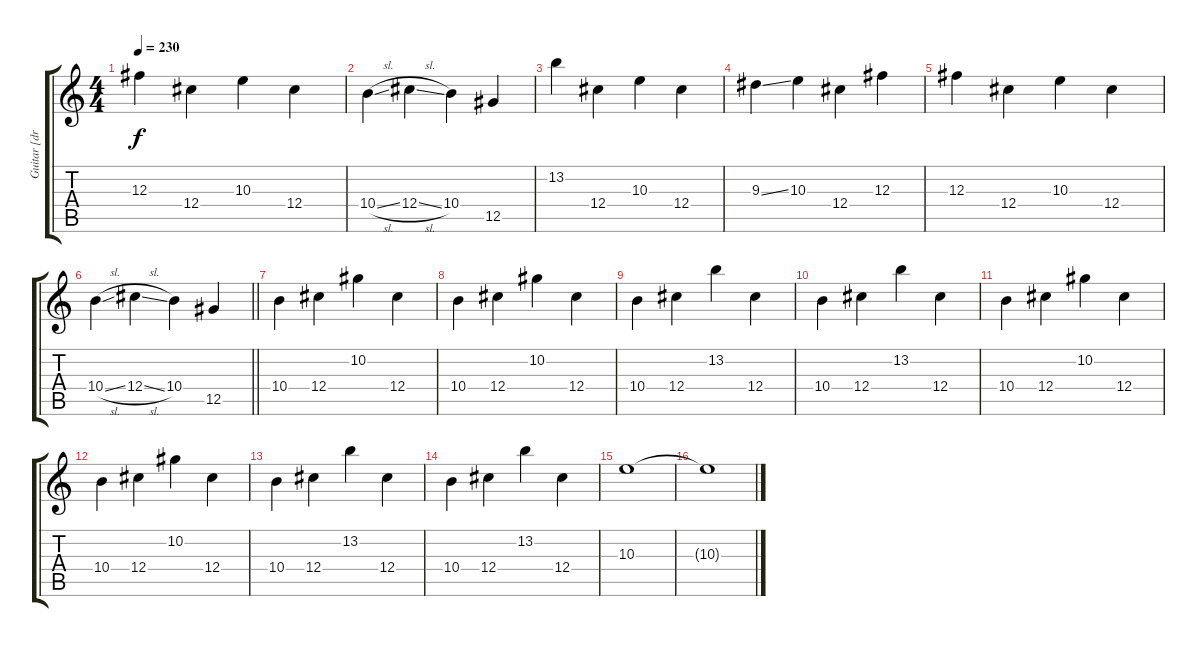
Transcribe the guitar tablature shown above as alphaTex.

\track ("Guitar [drop C#]" "Guitar [dr") {instrument distortionguitar}
\staff {score tabs}
\tuning (Eb4 Bb3 Gb3 Db3 Ab2 Db2) {hide}
\ts (4 4)
\tempo 230
\clef g2
\ks c
12.3.4{dy f} 12.4.4 10.3.4 12.4.4 |
10.4{sl}.4 12.4{sl}.4 10.4.4 12.5.4 |
13.2.4 12.4.4 10.3.4 12.4.4 |
9.3{ss}.4 10.3.4 12.4.4 12.3.4 |
12.3.4 12.4.4 10.3.4 12.4.4 |
\barLineRight lightlight
10.4{sl}.4 12.4{sl}.4 10.4.4 12.5.4 |
\section ("" "")
10.4.4 12.4.4 10.2.4 12.4.4 |
10.4.4 12.4.4 10.2.4 12.4.4 |
10.4.4 12.4.4 13.2.4 12.4.4 |
10.4.4 12.4.4 13.2.4 12.4.4 |
10.4.4 12.4.4 10.2.4 12.4.4 |
10.4.4 12.4.4 10.2.4 12.4.4 |
10.4.4 12.4.4 13.2.4 12.4.4 |
10.4.4 12.4.4 13.2.4 12.4.4 |
10.3.1 |
10.3{t}.1
